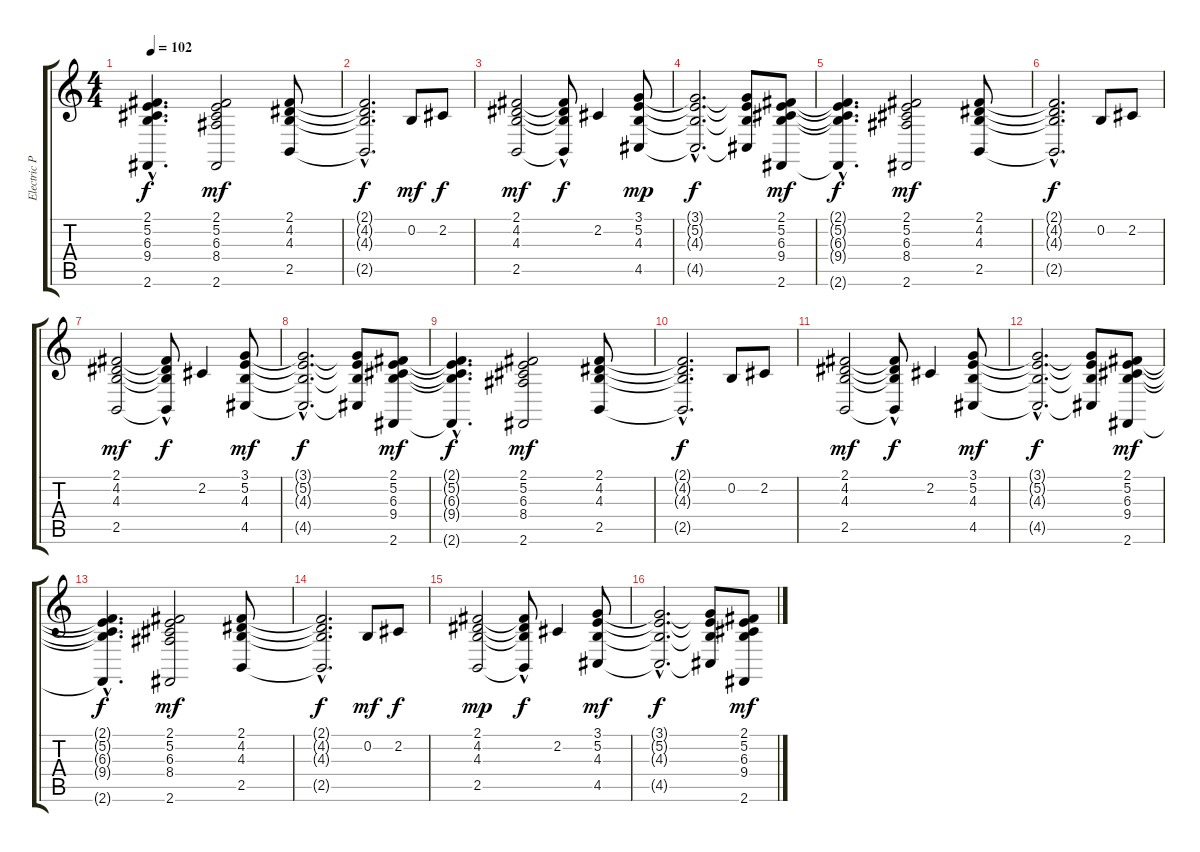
\track ("Electric Piano" "Electric P") {instrument electricpiano1}
\staff {score tabs}
\tuning (E4 B3 G3 D3 A2 E2) {hide}
\ts (4 4)
\tempo 102
\clef g2
\ks c
(2.1{hac t} 5.2{hac t} 6.3{hac t} 9.4{hac t} 2.6{hac t}).4{d dy f} (2.1 5.2 6.3 8.4 2.6).2{dy mf} (2.1 4.2 4.3 2.5).8 |
(2.1{t} 4.2{t} 4.3{hac t} 2.5{t}).2{d dy f} 0.2.8{dy mf} 2.2.8{dy f} |
(2.1 4.2 4.3 2.5).2{dy mf} (2.1{hac t} 4.2{hac t} 4.3{hac t} 2.5{hac t}).8{dy f} 2.2.4 (3.1 5.2 4.3 4.5).8{dy mp} |
(3.1{hac t} 5.2{hac t} 4.3{hac t} 4.5{hac t}).2{d dy f} (3.1{t} 5.2{t} 4.3{t} 4.5{t}).8 (2.1 5.2 6.3 9.4 2.6).8{dy mf} |
(2.1{hac t} 5.2{hac t} 6.3{hac t} 9.4{hac t} 2.6{hac t}).4{d dy f} (2.1 5.2 6.3 8.4 2.6).2{dy mf} (2.1 4.2 4.3 2.5).8 |
(2.1{t} 4.2{t} 4.3{hac t} 2.5{t}).2{d dy f} 0.2.8 2.2.8 |
(2.1 4.2 4.3 2.5).2{dy mf} (2.1{hac t} 4.2{hac t} 4.3{hac t} 2.5{hac t}).8{dy f} 2.2.4 (3.1 5.2 4.3 4.5).8{dy mf} |
(3.1{hac t} 5.2{hac t} 4.3{hac t} 4.5{hac t}).2{d dy f} (3.1{t} 5.2{t} 4.3{t} 4.5{t}).8 (2.1 5.2 6.3 9.4 2.6).8{dy mf} |
(2.1{hac t} 5.2{hac t} 6.3{hac t} 9.4{hac t} 2.6{hac t}).4{d dy f} (2.1 5.2 6.3 8.4 2.6).2{dy mf} (2.1 4.2 4.3 2.5).8 |
(2.1{t} 4.2{t} 4.3{hac t} 2.5{t}).2{d dy f} 0.2.8 2.2.8 |
(2.1 4.2 4.3 2.5).2{dy mf} (2.1{hac t} 4.2{hac t} 4.3{hac t} 2.5{hac t}).8{dy f} 2.2.4 (3.1 5.2 4.3 4.5).8{dy mf} |
(3.1{hac t} 5.2{hac t} 4.3{hac t} 4.5{hac t}).2{d dy f} (3.1{t} 5.2{t} 4.3{t} 4.5{t}).8 (2.1 5.2 6.3 9.4 2.6).8{dy mf} |
(2.1{hac t} 5.2{hac t} 6.3{hac t} 9.4{hac t} 2.6{hac t}).4{d dy f} (2.1 5.2 6.3 8.4 2.6).2{dy mf} (2.1 4.2 4.3 2.5).8 |
(2.1{t} 4.2{t} 4.3{hac t} 2.5{t}).2{d dy f} 0.2.8{dy mf} 2.2.8{dy f} |
(2.1 4.2 4.3 2.5).2{dy mp} (2.1{hac t} 4.2{hac t} 4.3{hac t} 2.5{hac t}).8{dy f} 2.2.4 (3.1 5.2 4.3 4.5).8{dy mf} |
(3.1{hac t} 5.2{hac t} 4.3{hac t} 4.5{hac t}).2{d dy f} (3.1{t} 5.2{t} 4.3{t} 4.5{t}).8 (2.1 5.2 6.3 9.4 2.6).8{dy mf}
